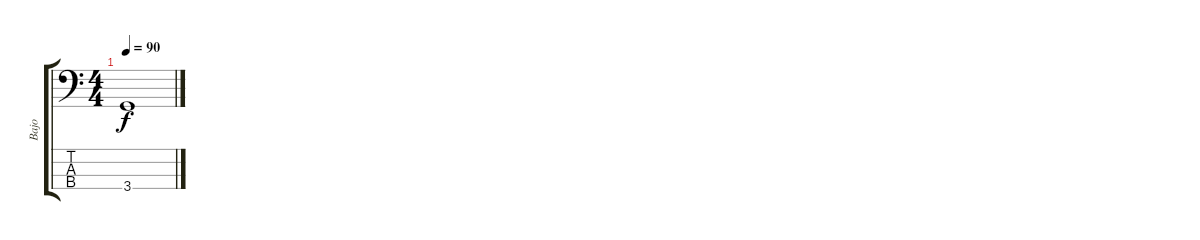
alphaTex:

\track ("Bajo" "Bajo") {instrument electricbassfinger}
\staff {score tabs}
\tuning (G2 D2 A1 E1) {hide}
\ts (4 4)
\tempo 90
\clef f4
\ks c
3.4{t}.1{dy f}
